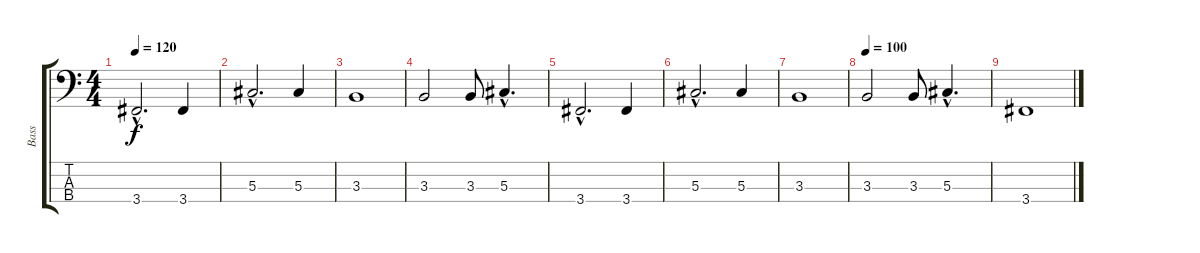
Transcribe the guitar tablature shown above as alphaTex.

\track ("Bass" "Bass") {instrument electricbassfinger}
\staff {score tabs}
\tuning (Gb2 Db2 Ab1 Eb1) {hide}
\ts (4 4)
\tempo 120
\clef f4
\ks c
3.4{hac}.2{d dy f} 3.4.4 |
5.3{hac}.2{d} 5.3.4 |
3.3.1 |
3.3.2 3.3.8 5.3{hac}.4{d} |
3.4{hac}.2{d} 3.4.4 |
5.3{hac}.2{d} 5.3.4 |
3.3.1 |
\tempo 100
3.3.2 3.3.8 5.3{hac}.4{d} |
3.4.1
